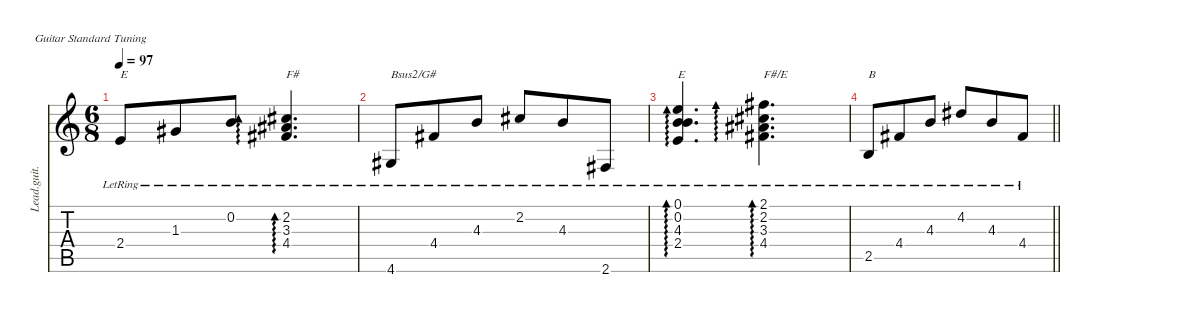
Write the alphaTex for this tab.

\defaultSystemsLayout 4
\hideDynamics
\bracketExtendMode nobrackets
\track ("Lead Guitar" "Lead.guit.") {instrument electricguitarclean}
\staff {score tabs}
\tuning (E4 B3 G3 D3 A2 E2)
\ts (6 8)
\tempo 97
\clef g2
\ks c
2.4{lr}.8{txt "E" dy mf beam Up} 1.3{lr acc #}.8{beam Up} 0.2{lr}.8{beam Up} (2.2{lr acc #} 3.3{lr acc #} 4.4{lr acc #}).4{d ad 0 txt "F#" beam Up} |
4.6{lr acc #}.8{txt "Bsus2/G#" beam Up} 4.4{lr acc #}.8{beam Up} 4.3{lr}.8{beam Up} 2.2{lr acc #}.8{beam Up} 4.3{lr}.8{beam Up} 2.6{lr acc #}.8{beam Up} |
(0.1{lr} 0.2{lr} 4.3{lr} 2.4{lr}).4{d ad 0 txt "E" beam Up} (2.1{lr acc #} 2.2{lr acc #} 3.3{lr acc #} 4.4{lr acc #}).4{d ad 0 txt "F#/E" beam Down} |
\barLineRight lightlight
2.5{lr}.8{txt "B" beam Up} 4.4{lr acc #}.8{beam Up} 4.3{lr}.8{beam Up} 4.2{lr acc #}.8{beam Up} 4.3{lr}.8{beam Up} 4.4{lr acc #}.8{beam Up}
